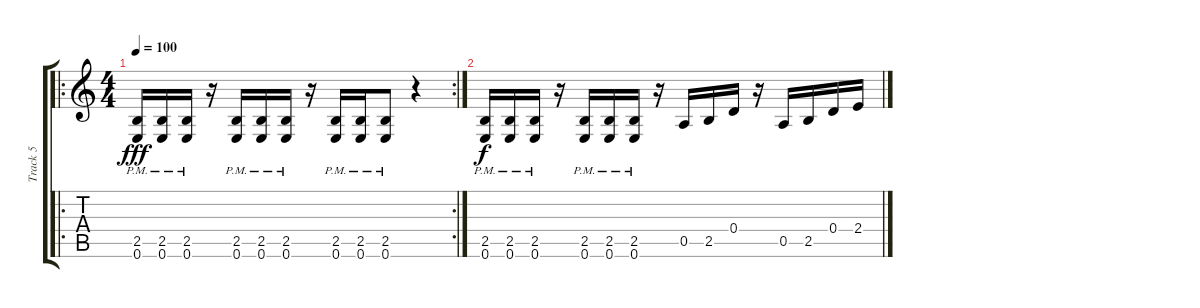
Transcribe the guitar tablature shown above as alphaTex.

\track ("Track 5" "Track 5") {instrument overdrivenguitar}
\staff {score tabs}
\tuning (E4 B3 G3 D3 A2 E2) {hide}
\ro
\rc 2
\ts (4 4)
\tempo 100
\clef g2
\ks c
(2.5{pm} 0.6{pm}).16{dy fff} (2.5{pm} 0.6{pm}).16 (2.5{pm} 0.6{pm}).16 r.16 (2.5{pm} 0.6{pm}).16 (2.5{pm} 0.6{pm}).16 (2.5{pm} 0.6{pm}).16 r.16 (2.5{pm} 0.6{pm}).16 (2.5{pm} 0.6{pm}).16 (2.5{pm} 0.6{pm}).8 r.4 |
(2.5{pm} 0.6{pm}).16{dy f} (2.5{pm} 0.6{pm}).16 (2.5{pm} 0.6{pm}).16 r.16 (2.5{pm} 0.6).16 (2.5{pm} 0.6{pm}).16 (2.5{pm} 0.6{pm}).16 r.16 0.5.16 2.5.16 0.4.16 r.16 0.5.16 2.5.16 0.4.16 2.4.16
